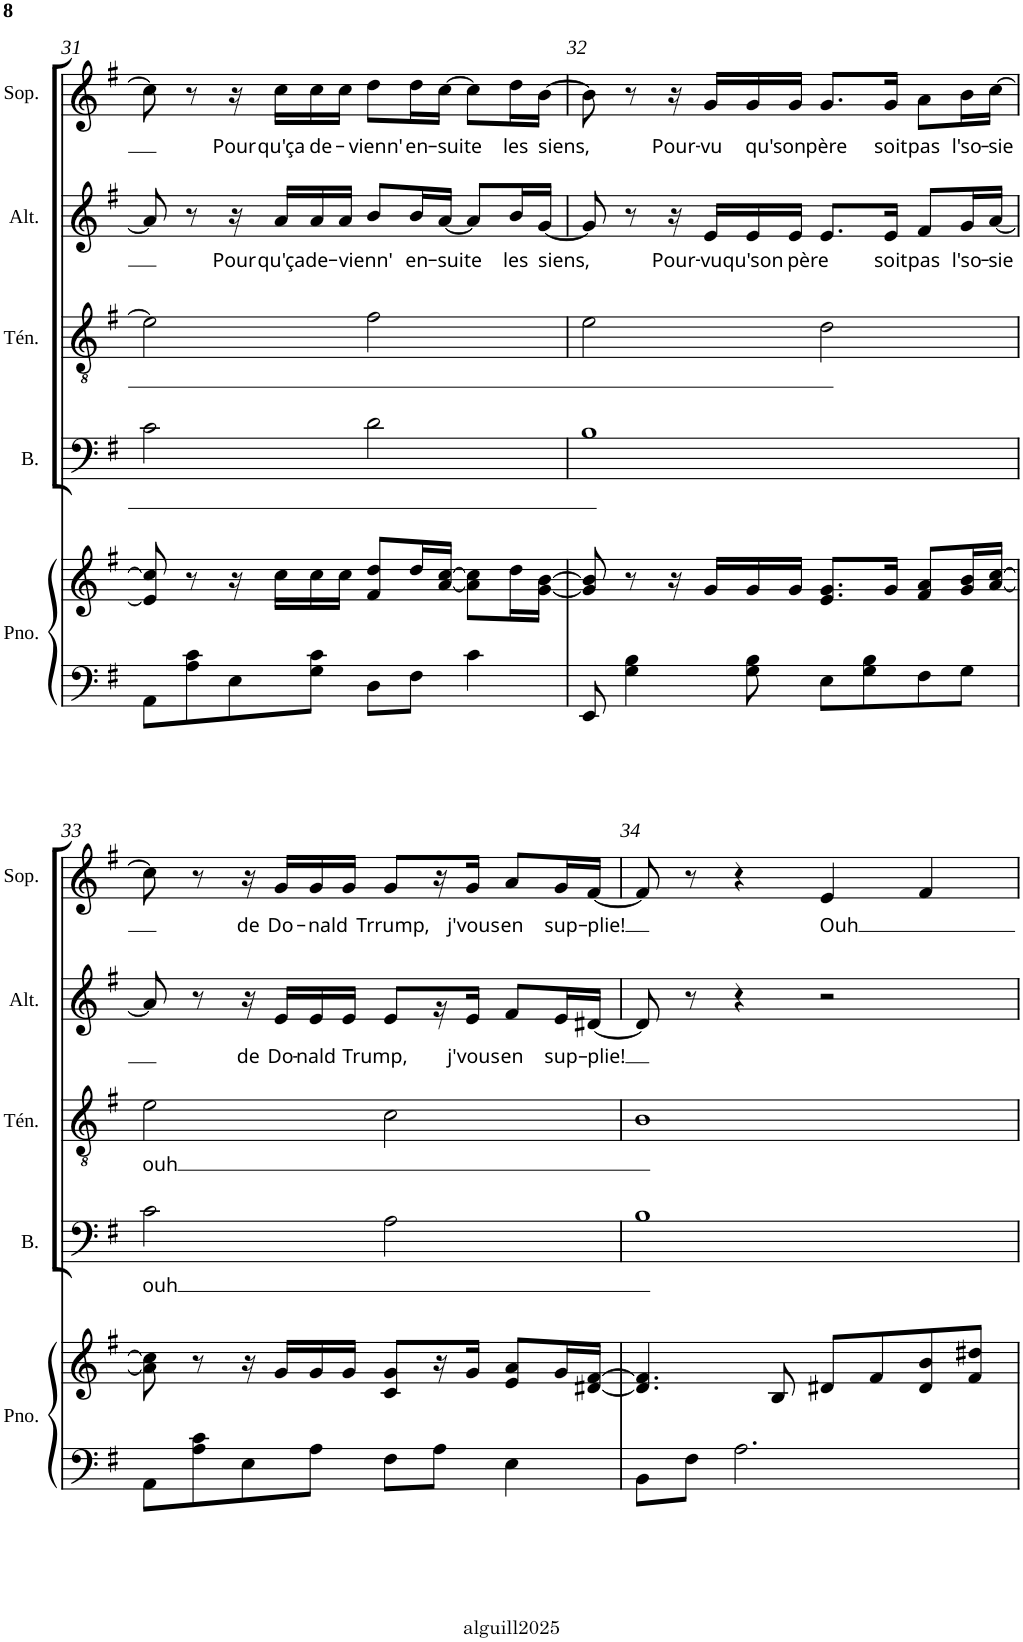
**kern	**kern	**kern	**text	**kern	**text	**kern	**text	**kern	**text
*part5	*part5	*part4	*part4	*part3	*part3	*part2	*part2	*part1	*part1
*staff6	*staff5	*staff4	*staff4	*staff3	*staff3	*staff2	*staff2	*staff1	*staff1
*I"Piano	*	*I"Basse	*	*I"Ténor	*	*I"Alto	*	*I"Soprano	*
*I'Pno.	*	*I'B.	*	*I'Tén.	*	*I'Alt.	*	*I'Sop.	*
!!LO:PB:g=z
*clefF4	*clefG2	*clefF4	*	*clefGv2	*	*clefG2	*	*clefG2	*
*k[f#]	*k[f#]	*k[f#]	*	*k[f#]	*	*k[f#]	*	*k[f#]	*
*e:	*e:	*e:	*	*e:	*	*e:	*	*e:	*
*M4/4	*M4/4	*M4/4	*	*M4/4	*	*M4/4	*	*M4/4	*
=31	=31	=31	=31	=31	=31	=31	=31	=31	=31
8AA\L	8e/] 8cc/]	2c\	.	2e\]	.	8a/]	.	8cc\]	.
8A\ 8c\	8r	.	.	.	.	8r	.	8r	.
!	!	!	!	!	!	!	!LO:LY:b	!	!LO:LY:b
8E\	16r	.	.	.	.	16r	Pour	16r	Pour
!	!	!	!	!	!	!	!LO:LY:b	!	!LO:LY:b
.	16cc\LL	.	.	.	.	16a/LL	qu'ça	16cc\LL	qu'ça
!	!	!	!	!	!	!	!LO:LY:b	!	!LO:LY:b
8G\ 8c\J	16cc\	.	.	.	.	16a/	de-	16cc\	de-
!	!	!	!	!	!	!	!LO:LY:b	!	!
.	16cc\JJ	.	.	.	.	16a/JJ	-vienn'	16cc\JJ	.
!	!	!	!	!	!	!	!	!	!LO:LY:b
8D\L	8f#/ 8dd/L	2d\	.	2f#\	.	8b/L	.	8dd\L	-vienn'
!	!	!	!	!	!	!	!LO:LY:b	!	!LO:LY:b
8F#\J	16dd/L	.	.	.	.	16b/L	en-	16dd\L	en-
!	!	!	!	!	!	!	!LO:LY:b	!	!LO:LY:b
.	[16a/ [16cc/JJ	.	.	.	.	[16a/JJ	-suite	[16cc\JJ	-suite
4c\	8a\] 8cc\]L	.	.	.	.	8a/L]	.	8cc\L]	.
!	!	!	!	!	!	!	!LO:LY:b	!	!LO:LY:b
.	16dd\L	.	.	.	.	16b/L	les	16dd\L	les
!	!	!	!	!	!	!	!LO:LY:b	!	!LO:LY:b
.	[16g\ [16b\JJ	.	.	.	.	[16g/JJ	siens,	[16b\JJ	siens,
=32	=32	=32	=32	=32	=32	=32	=32	=32	=32
8EE/	8g/] 8b/]	1B	.	2e\	.	8g/]	.	8b\]	.
4G\ 4B\	8r	.	.	.	.	8r	.	8r	.
!	!	!	!	!	!	!	!LO:LY:b	!	!LO:LY:b
.	16r	.	.	.	.	16r	Pour-	16r	Pour-
!	!	!	!	!	!	!	!LO:LY:b	!	!LO:LY:b
.	16g/LL	.	.	.	.	16e/LL	-vu	16g/LL	-vu
!	!	!	!	!	!	!	!LO:LY:b	!	!LO:LY:b
8G\ 8B\	16g/	.	.	.	.	16e/	qu'son	16g/	qu'son
!	!	!	!	!	!	!	!LO:LY:b	!	!
.	16g/JJ	.	.	.	.	16e/JJ	père	16g/JJ	.
!	!	!	!	!	!	!	!	!	!LO:LY:b
8E\L	8.e/ 8.g/L	.	.	2d\	.	8.e/L	.	8.g/L	père
8G\ 8B\	.	.	.	.	.	.	.	.	.
!	!	!	!	!	!	!	!LO:LY:b	!	!LO:LY:b
.	16g/Jk	.	.	.	.	16e/Jk	soit	16g/Jk	soit
!	!	!	!	!	!	!	!LO:LY:b	!	!LO:LY:b
8F#\	8f#/ 8a/L	.	.	.	.	8f#/L	pas	8a\L	pas
!	!	!	!	!	!	!	!LO:LY:b	!	!LO:LY:b
8G\J	16g/ 16b/L	.	.	.	.	16g/L	l'so-	16b\L	l'so-
!	!	!	!	!	!	!	!LO:LY:b	!	!LO:LY:b
.	[16a/ [16cc/JJ	.	.	.	.	[16a/JJ	-sie	[16cc\JJ	-sie
!!LO:LB:g=z
=33	=33	=33	=33	=33	=33	=33	=33	=33	=33
!	!	!	!LO:LY:b	!	!LO:LY:b	!	!	!	!
8AA\L	8a\] 8cc\]	2c\	ouh	2e\	ouh	8a/]	.	8cc\]	.
8A\ 8c\	8r	.	.	.	.	8r	.	8r	.
!	!	!	!	!	!	!	!LO:LY:b	!	!LO:LY:b
8E\	16r	.	.	.	.	16r	de	16r	de
!	!	!	!	!	!	!	!LO:LY:b	!	!LO:LY:b
.	16g/LL	.	.	.	.	16e/LL	Do-	16g/LL	Do-
!	!	!	!	!	!	!	!LO:LY:b	!	!LO:LY:b
8A\J	16g/	.	.	.	.	16e/	-nald	16g/	-nald
!	!	!	!	!	!	!	!LO:LY:b	!	!
.	16g/JJ	.	.	.	.	16e/JJ	Trump,	16g/JJ	.
!	!	!	!	!	!	!	!	!	!LO:LY:b
8F#\L	8c/ 8g/L	2A\	.	2c\	.	8e/L	.	8g/L	Trrump,
8A\J	16r	.	.	.	.	16r	.	16r	.
!	!	!	!	!	!	!	!LO:LY:b	!	!LO:LY:b
.	16g/JJ	.	.	.	.	16e/JJ	j'vous	16g/JJ	j'vous
!	!	!	!	!	!	!	!LO:LY:b	!	!LO:LY:b
4E\	8e/ 8a/L	.	.	.	.	8f#/L	en	8a/L	en
!	!	!	!	!	!	!	!LO:LY:b	!	!LO:LY:b
.	16g/L	.	.	.	.	16e/L	sup-	16g/L	sup-
!	!	!	!	!	!	!	!LO:LY:b	!	!LO:LY:b
.	[16d#X/ [16f#/JJ	.	.	.	.	[16d#X/JJ	-plie!	[16f#/JJ	-plie!
=34	=34	=34	=34	=34	=34	=34	=34	=34	=34
8BB\L	4.d#/] 4.f#/]	1B	.	1B	.	8d#/]	.	8f#/]	.
8F#\J	.	.	.	.	.	8r	.	8r	.
2.A\	.	.	.	.	.	4r	.	4r	.
.	8B/	.	.	.	.	.	.	.	.
!	!	!	!	!	!	!	!	!	!LO:LY:b
.	8d#X/L	.	.	.	.	2r	.	4e/	Ouh
.	8f#/	.	.	.	.	.	.	.	.
.	8d#/ 8b/	.	.	.	.	.	.	4f#/	.
.	8f#/ 8dd#X/J	.	.	.	.	.	.	.	.
=	=	=	=	=	=	=	=	=	=
*-	*-	*-	*-	*-	*-	*-	*-	*-	*-
